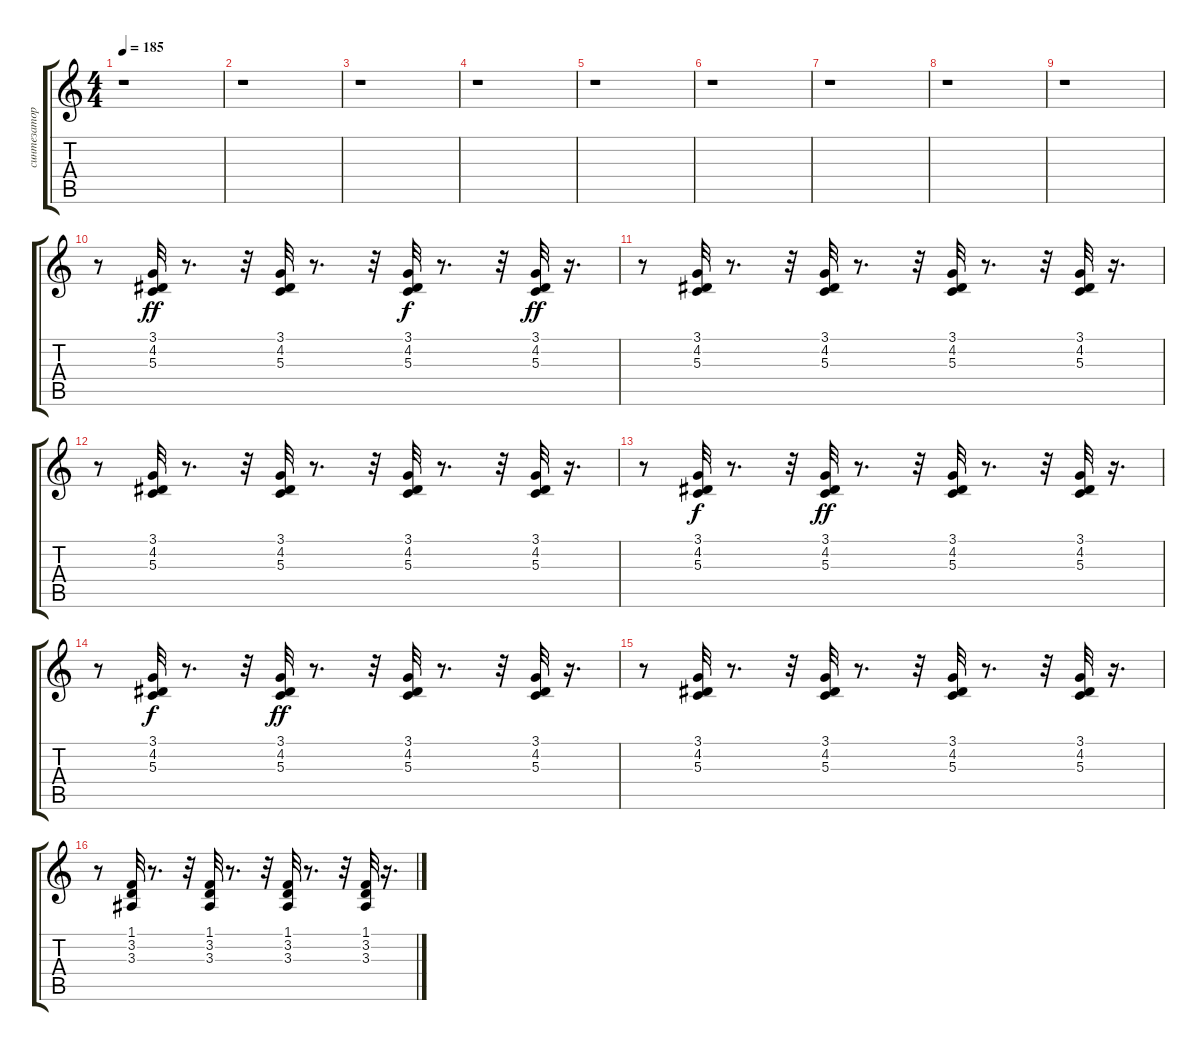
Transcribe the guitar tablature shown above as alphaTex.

\track ("синтезатор" "синтезатор") {instrument harpsichord}
\staff {score tabs}
\tuning (E4 B3 G3 D3 A2 E2) {hide}
\ts (4 4)
\tempo 185
\clef g2
\ks c
r.1{dy f} |
r.1 |
r.1 |
r.1 |
r.1 |
r.1 |
r.1 |
r.1 |
r.1 |
r.8 (3.1 4.2 5.3).32{dy ff} r.8{d} r.32 (3.1 4.2 5.3).32 r.8{d} r.32 (3.1 4.2 5.3).32{dy f} r.8{d} r.32 (3.1 4.2 5.3).32{dy ff} r.16{d} |
r.8 (3.1 4.2 5.3).32 r.8{d} r.32 (3.1 4.2 5.3).32 r.8{d} r.32 (3.1 4.2 5.3).32 r.8{d} r.32 (3.1 4.2 5.3).32 r.16{d} |
r.8 (3.1 4.2 5.3).32 r.8{d} r.32 (3.1 4.2 5.3).32 r.8{d} r.32 (3.1 4.2 5.3).32 r.8{d} r.32 (3.1 4.2 5.3).32 r.16{d} |
r.8 (3.1 4.2 5.3).32{dy f} r.8{d} r.32 (3.1 4.2 5.3).32{dy ff} r.8{d} r.32 (3.1 4.2 5.3).32 r.8{d} r.32 (3.1 4.2 5.3).32 r.16{d} |
r.8 (3.1 4.2 5.3).32{dy f} r.8{d} r.32 (3.1 4.2 5.3).32{dy ff} r.8{d} r.32 (3.1 4.2 5.3).32 r.8{d} r.32 (3.1 4.2 5.3).32 r.16{d} |
r.8 (3.1 4.2 5.3).32 r.8{d} r.32 (3.1 4.2 5.3).32 r.8{d} r.32 (3.1 4.2 5.3).32 r.8{d} r.32 (3.1 4.2 5.3).32 r.16{d} |
r.8 (1.1 3.2 3.3).32 r.8{d} r.32 (1.1 3.2 3.3).32 r.8{d} r.32 (1.1 3.2 3.3).32 r.8{d} r.32 (1.1 3.2 3.3).32 r.16{d}
